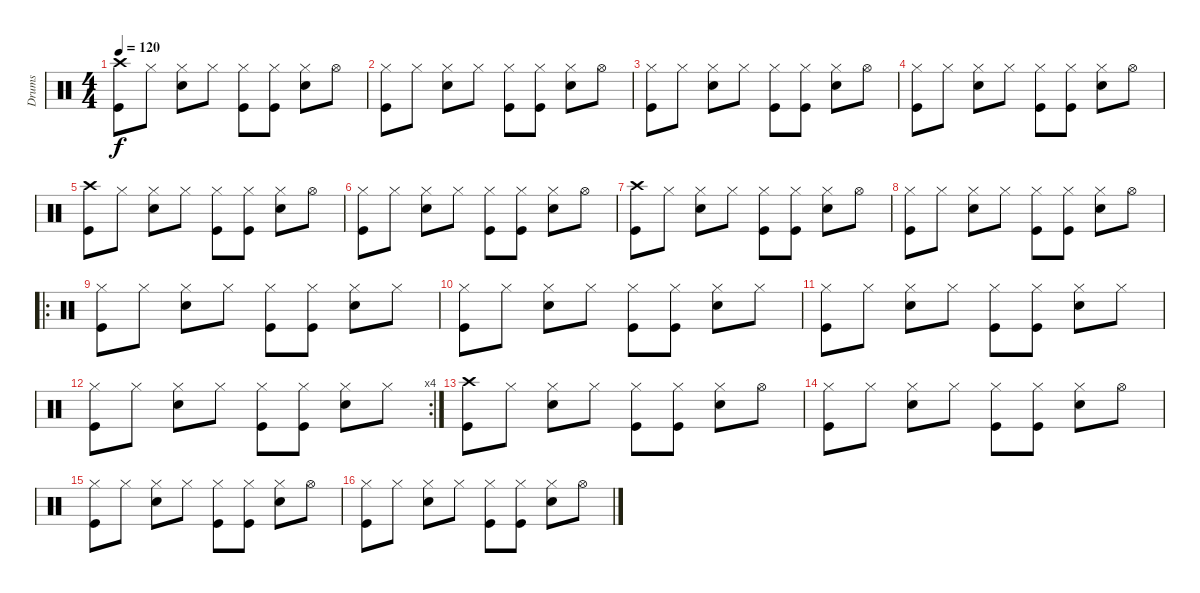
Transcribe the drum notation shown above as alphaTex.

\track ("Drums" "Drums") {instrument percussion}
\staff {score}
\articulation defaults
\ts (4 4)
\tempo 120
\clef neutral
\ks c
("Crash high (hit)" "Kick (hit)").8{dy f} "Hi-Hat (closed)".8 ("Hi-Hat (closed)" "Electric Snare (hit)").8 "Hi-Hat (closed)".8 ("Hi-Hat (closed)" "Kick (hit)").8 ("Hi-Hat (closed)" "Kick (hit)").8 ("Hi-Hat (closed)" "Electric Snare (hit)").8 "Hi-Hat (open)".8 |
("Hi-Hat (closed)" "Kick (hit)").8 "Hi-Hat (closed)".8 ("Hi-Hat (closed)" "Electric Snare (hit)").8 "Hi-Hat (closed)".8 ("Hi-Hat (closed)" "Kick (hit)").8 ("Hi-Hat (closed)" "Kick (hit)").8 ("Hi-Hat (closed)" "Electric Snare (hit)").8 "Hi-Hat (open)".8 |
("Hi-Hat (closed)" "Kick (hit)").8 "Hi-Hat (closed)".8 ("Hi-Hat (closed)" "Electric Snare (hit)").8 "Hi-Hat (closed)".8 ("Hi-Hat (closed)" "Kick (hit)").8 ("Hi-Hat (closed)" "Kick (hit)").8 ("Hi-Hat (closed)" "Electric Snare (hit)").8 "Hi-Hat (open)".8 |
("Hi-Hat (closed)" "Kick (hit)").8 "Hi-Hat (closed)".8 ("Hi-Hat (closed)" "Electric Snare (hit)").8 "Hi-Hat (closed)".8 ("Hi-Hat (closed)" "Kick (hit)").8 ("Hi-Hat (closed)" "Kick (hit)").8 ("Hi-Hat (closed)" "Electric Snare (hit)").8 "Hi-Hat (open)".8 |
("Crash high (hit)" "Kick (hit)").8 "Hi-Hat (closed)".8 ("Hi-Hat (closed)" "Electric Snare (hit)").8 "Hi-Hat (closed)".8 ("Hi-Hat (closed)" "Kick (hit)").8 ("Hi-Hat (closed)" "Kick (hit)").8 ("Hi-Hat (closed)" "Electric Snare (hit)").8 "Hi-Hat (open)".8 |
("Hi-Hat (closed)" "Kick (hit)").8 "Hi-Hat (closed)".8 ("Hi-Hat (closed)" "Electric Snare (hit)").8 "Hi-Hat (closed)".8 ("Hi-Hat (closed)" "Kick (hit)").8 ("Hi-Hat (closed)" "Kick (hit)").8 ("Hi-Hat (closed)" "Electric Snare (hit)").8 "Hi-Hat (open)".8 |
("Crash high (hit)" "Kick (hit)").8 "Hi-Hat (closed)".8 ("Hi-Hat (closed)" "Electric Snare (hit)").8 "Hi-Hat (closed)".8 ("Hi-Hat (closed)" "Kick (hit)").8 ("Hi-Hat (closed)" "Kick (hit)").8 ("Hi-Hat (closed)" "Electric Snare (hit)").8 "Hi-Hat (open)".8 |
("Hi-Hat (closed)" "Kick (hit)").8 "Hi-Hat (closed)".8 ("Hi-Hat (closed)" "Electric Snare (hit)").8 "Hi-Hat (closed)".8 ("Hi-Hat (closed)" "Kick (hit)").8 ("Hi-Hat (closed)" "Kick (hit)").8 ("Hi-Hat (closed)" "Electric Snare (hit)").8 "Hi-Hat (open)".8 |
\ro
("Hi-Hat (closed)" "Kick (hit)").8 "Hi-Hat (closed)".8 ("Hi-Hat (closed)" "Electric Snare (hit)").8 "Hi-Hat (closed)".8 ("Hi-Hat (closed)" "Kick (hit)").8 ("Hi-Hat (closed)" "Kick (hit)").8 ("Hi-Hat (closed)" "Electric Snare (hit)").8 "Hi-Hat (closed)".8 |
("Hi-Hat (closed)" "Kick (hit)").8 "Hi-Hat (closed)".8 ("Hi-Hat (closed)" "Electric Snare (hit)").8 "Hi-Hat (closed)".8 ("Hi-Hat (closed)" "Kick (hit)").8 ("Hi-Hat (closed)" "Kick (hit)").8 ("Hi-Hat (closed)" "Electric Snare (hit)").8 "Hi-Hat (closed)".8 |
("Hi-Hat (closed)" "Kick (hit)").8 "Hi-Hat (closed)".8 ("Hi-Hat (closed)" "Electric Snare (hit)").8 "Hi-Hat (closed)".8 ("Hi-Hat (closed)" "Kick (hit)").8 ("Hi-Hat (closed)" "Kick (hit)").8 ("Hi-Hat (closed)" "Electric Snare (hit)").8 "Hi-Hat (closed)".8 |
\rc 4
("Hi-Hat (closed)" "Kick (hit)").8 "Hi-Hat (closed)".8 ("Hi-Hat (closed)" "Electric Snare (hit)").8 "Hi-Hat (closed)".8 ("Hi-Hat (closed)" "Kick (hit)").8 ("Hi-Hat (closed)" "Kick (hit)").8 ("Hi-Hat (closed)" "Electric Snare (hit)").8 "Hi-Hat (closed)".8 |
("Crash high (hit)" "Kick (hit)").8 "Hi-Hat (closed)".8 ("Hi-Hat (closed)" "Electric Snare (hit)").8 "Hi-Hat (closed)".8 ("Hi-Hat (closed)" "Kick (hit)").8 ("Hi-Hat (closed)" "Kick (hit)").8 ("Hi-Hat (closed)" "Electric Snare (hit)").8 "Hi-Hat (open)".8 |
("Hi-Hat (closed)" "Kick (hit)").8 "Hi-Hat (closed)".8 ("Hi-Hat (closed)" "Electric Snare (hit)").8 "Hi-Hat (closed)".8 ("Hi-Hat (closed)" "Kick (hit)").8 ("Hi-Hat (closed)" "Kick (hit)").8 ("Hi-Hat (closed)" "Electric Snare (hit)").8 "Hi-Hat (open)".8 |
("Hi-Hat (closed)" "Kick (hit)").8 "Hi-Hat (closed)".8 ("Hi-Hat (closed)" "Electric Snare (hit)").8 "Hi-Hat (closed)".8 ("Hi-Hat (closed)" "Kick (hit)").8 ("Hi-Hat (closed)" "Kick (hit)").8 ("Hi-Hat (closed)" "Electric Snare (hit)").8 "Hi-Hat (open)".8 |
("Hi-Hat (closed)" "Kick (hit)").8 "Hi-Hat (closed)".8 ("Hi-Hat (closed)" "Electric Snare (hit)").8 "Hi-Hat (closed)".8 ("Hi-Hat (closed)" "Kick (hit)").8 ("Hi-Hat (closed)" "Kick (hit)").8 ("Hi-Hat (closed)" "Electric Snare (hit)").8 "Hi-Hat (open)".8
